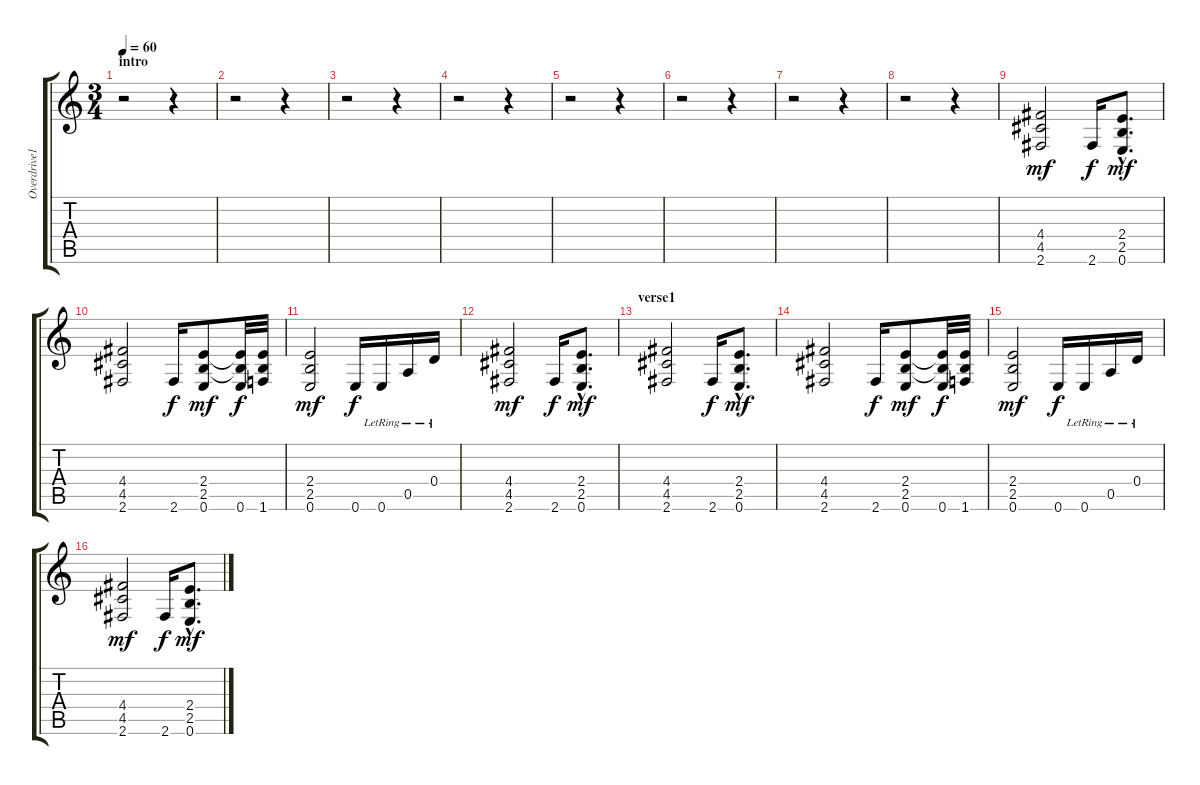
\track ("Overdrive1" "Overdrive1") {instrument overdrivenguitar}
\staff {score tabs}
\tuning (E4 B3 G3 D3 A2 E2) {hide}
\ts (3 4)
\section ("" "intro")
\tempo 60
\clef g2
\ks c
r.2{dy mf instrument overdrivenguitar} r.4 |
r.2 r.4 |
r.2 r.4 |
r.2 r.4 |
r.2 r.4 |
r.2 r.4 |
r.2 r.4 |
r.2 r.4 |
(4.4 4.5 2.6).2 2.6.16{dy f} (2.4{hac} 2.5{hac} 0.6{hac}).8{d dy mf} |
(4.4 4.5 2.6).2 2.6.16{dy f} (2.4 2.5 0.6).8{dy mf} (2.4{t} 2.5{t} 0.6).32{dy f} (2.4{t} 2.5{t} 1.6).32 |
(2.4 2.5 0.6).2{dy mf} 0.6.16{dy f} 0.6{lr}.16 0.5{lr}.16 0.4{lr}.16 |
(4.4 4.5 2.6).2{dy mf} 2.6.16{dy f} (2.4{hac} 2.5{hac} 0.6{hac}).8{d dy mf} |
\section ("" "verse1")
(4.4 4.5 2.6).2 2.6.16{dy f} (2.4{hac} 2.5{hac} 0.6{hac}).8{d dy mf} |
(4.4 4.5 2.6).2 2.6.16{dy f} (2.4 2.5 0.6).8{dy mf} (2.4{t} 2.5{t} 0.6).32{dy f} (2.4{t} 2.5{t} 1.6).32 |
(2.4 2.5 0.6).2{dy mf} 0.6.16{dy f} 0.6{lr}.16 0.5{lr}.16 0.4{lr}.16 |
(4.4 4.5 2.6).2{dy mf} 2.6.16{dy f} (2.4{hac} 2.5{hac} 0.6{hac}).8{d dy mf}
